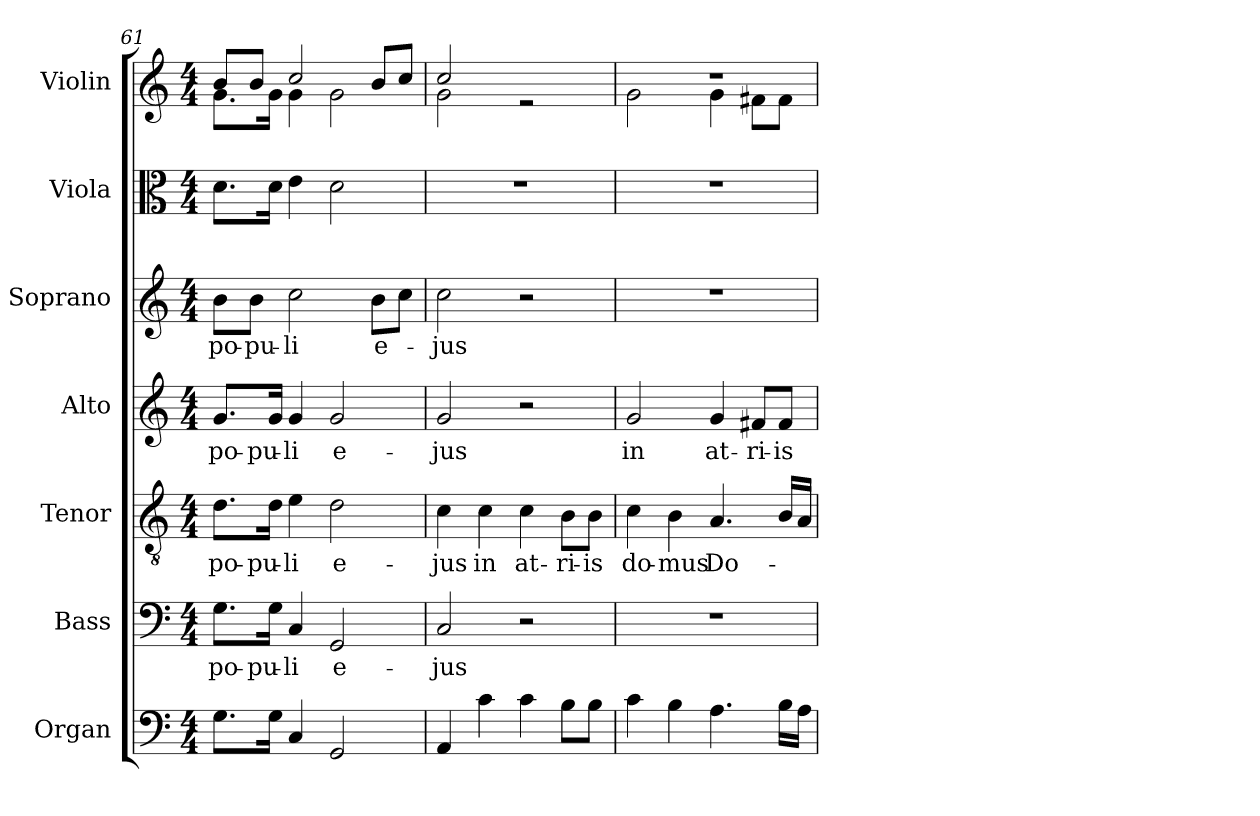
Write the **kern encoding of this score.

**kern	**kern	**text	**kern	**text	**kern	**text	**kern	**text	**kern	**kern
*part7	*part6	*part6	*part5	*part5	*part4	*part4	*part3	*part3	*part2	*part1
*staff7	*staff6	*staff6	*staff5	*staff5	*staff4	*staff4	*staff3	*staff3	*staff2	*staff1
*I"Organ	*I"Bass	*	*I"Tenor	*	*I"Alto	*	*I"Soprano	*	*I"Viola	*I"Violin
*I'Org.	*I'B.	*	*I'T.	*	*I'A.	*	*I'S.	*	*I'Vla.	*I'Vln.
!!LO:LB:g=z
*clefF4	*clefF4	*	*clefGv2	*	*clefG2	*	*clefG2	*	*clefC3	*clefG2
*k[]	*k[]	*	*k[]	*	*k[]	*	*k[]	*	*k[]	*k[]
*M4/4	*M4/4	*	*M4/4	*	*M4/4	*	*M4/4	*	*M4/4	*M4/4
=61	=61	=61	=61	=61	=61	=61	=61	=61	=61	=61
!	!	!LO:LY:b	!	!LO:LY:b	!	!LO:LY:b	!	!LO:LY:b	!	!
*	*	*	*	*	*	*	*	*	*	*^
8.G\L	8.G\L	po-	8.d\L	po-	8.g/L	po-	8b\L	po-	8.d\L	8b/L	8.g\L
!	!	!	!	!	!	!	!	!LO:LY:b	!	!	!
.	.	.	.	.	.	.	8b\J	-pu-	.	8b/J	.
!	!	!LO:LY:b	!	!LO:LY:b	!	!LO:LY:b	!	!	!	!	!
16G\Jk	16G\Jk	-pu-	16d\Jk	-pu-	16g/Jk	-pu-	.	.	16d\Jk	.	16g\Jk
!	!	!LO:LY:b	!	!LO:LY:b	!	!LO:LY:b	!	!LO:LY:b	!	!	!
4C/	4C/	-li	4e\	-li	4g/	-li	2cc\	-li	4e\	2cc/	4g\
!	!	!LO:LY:b	!	!LO:LY:b	!	!LO:LY:b	!	!	!	!	!
2GG/	2GG/	e-	2d\	e-	2g/	e-	.	.	2d\	.	2g\
!	!	!	!	!	!	!	!	!LO:LY:b	!	!	!
.	.	.	.	.	.	.	8b\L	e-	.	8b/L	.
.	.	.	.	.	.	.	8cc\J	.	.	8cc/J	.
=62	=62	=62	=62	=62	=62	=62	=62	=62	=62	=62	=62
!	!	!LO:LY:b	!	!LO:LY:b	!	!LO:LY:b	!	!LO:LY:b	!	!	!
4AA/	2C/	-jus	4c\	-jus	2g/	-jus	2cc\	-jus	1r	2cc/	2g\
!	!	!	!	!LO:LY:b	!	!	!	!	!	!	!
4c\	.	.	4c\	in	.	.	.	.	.	.	.
!	!	!	!	!LO:LY:b	!	!	!	!	!	!	!
4c\	2r	.	4c\	at-	2r	.	2r	.	.	2re	2ryy
!	!	!	!	!LO:LY:b	!	!	!	!	!	!	!
8B\L	.	.	8B\L	-ri-	.	.	.	.	.	.	.
!	!	!	!	!LO:LY:b	!	!	!	!	!	!	!
8B\J	.	.	8B\J	-is	.	.	.	.	.	.	.
=63	=63	=63	=63	=63	=63	=63	=63	=63	=63	=63	=63
!	!	!	!	!LO:LY:b	!	!LO:LY:b	!	!	!	!	!
4c\	1r	.	4c\	do-	2g/	in	1r	.	1r	1r	2g\
!	!	!	!	!LO:LY:b	!	!	!	!	!	!	!
4B\	.	.	4B\	-mus	.	.	.	.	.	.	.
!	!	!	!	!LO:LY:b	!	!LO:LY:b	!	!	!	!	!
4.A\	.	.	4.A/	Do-	4g/	at-	.	.	.	.	4g\
!	!	!	!	!	!	!LO:LY:b	!	!	!	!	!
.	.	.	.	.	8f#X/L	-ri-	.	.	.	.	8f#X\L
!	!	!	!	!	!	!LO:LY:b	!	!	!	!	!
16B\LL	.	.	16B/LL	.	8f#/J	-is	.	.	.	.	8f#\J
16A\JJ	.	.	16A/JJ	.	.	.	.	.	.	.	.
*	*	*	*	*	*	*	*	*	*	*v	*v
=	=	=	=	=	=	=	=	=	=	=
*-	*-	*-	*-	*-	*-	*-	*-	*-	*-	*-
